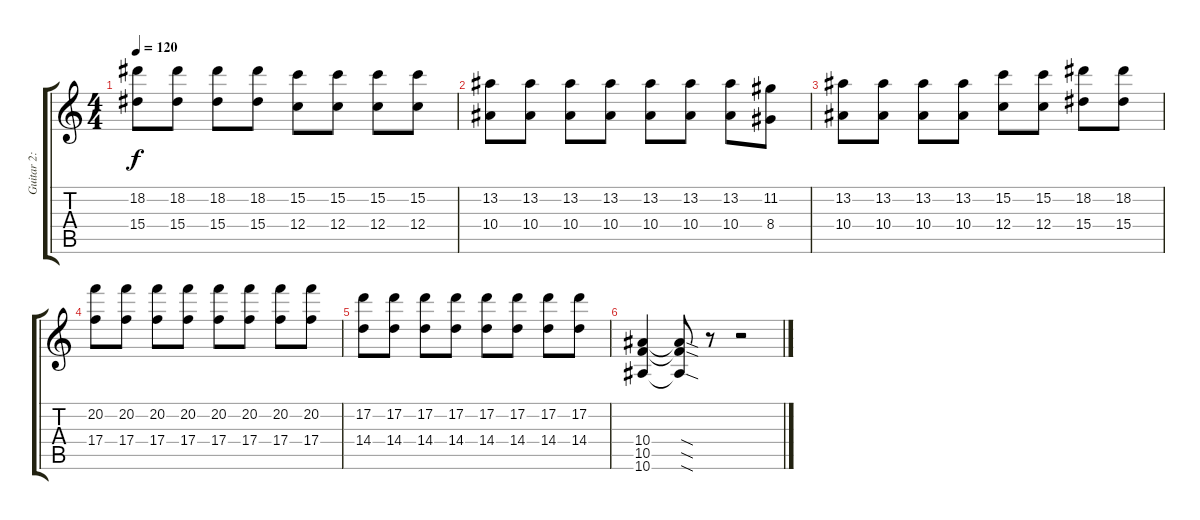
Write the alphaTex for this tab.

\track ("Guitar 2: Damon" "Guitar 2: ") {instrument distortionguitar}
\staff {score tabs}
\tuning (D4 A3 F3 C3 G2 C2) {hide}
\ts (4 4)
\tempo 120
\clef g2
\ks c
(18.2 15.4).8{dy f} (18.2 15.4).8 (18.2 15.4).8 (18.2 15.4).8 (15.2 12.4).8 (15.2 12.4).8 (15.2 12.4).8 (15.2 12.4).8 |
(13.2 10.4).8 (13.2 10.4).8 (13.2 10.4).8 (13.2 10.4).8 (13.2 10.4).8 (13.2 10.4).8 (13.2 10.4).8 (11.2 8.4).8 |
(13.2 10.4).8 (13.2 10.4).8 (13.2 10.4).8 (13.2 10.4).8 (15.2 12.4).8 (15.2 12.4).8 (18.2 15.4).8 (18.2 15.4).8 |
(20.2 17.4).8 (20.2 17.4).8 (20.2 17.4).8 (20.2 17.4).8 (20.2 17.4).8 (20.2 17.4).8 (20.2 17.4).8 (20.2 17.4).8 |
(17.2 14.4).8 (17.2 14.4).8 (17.2 14.4).8 (17.2 14.4).8 (17.2 14.4).8 (17.2 14.4).8 (17.2 14.4).8 (17.2 14.4).8 |
(10.4 10.5 10.6).4 (10.4{sod t} 10.5{sod t} 10.6{sod t}).8 r.8 r.2
